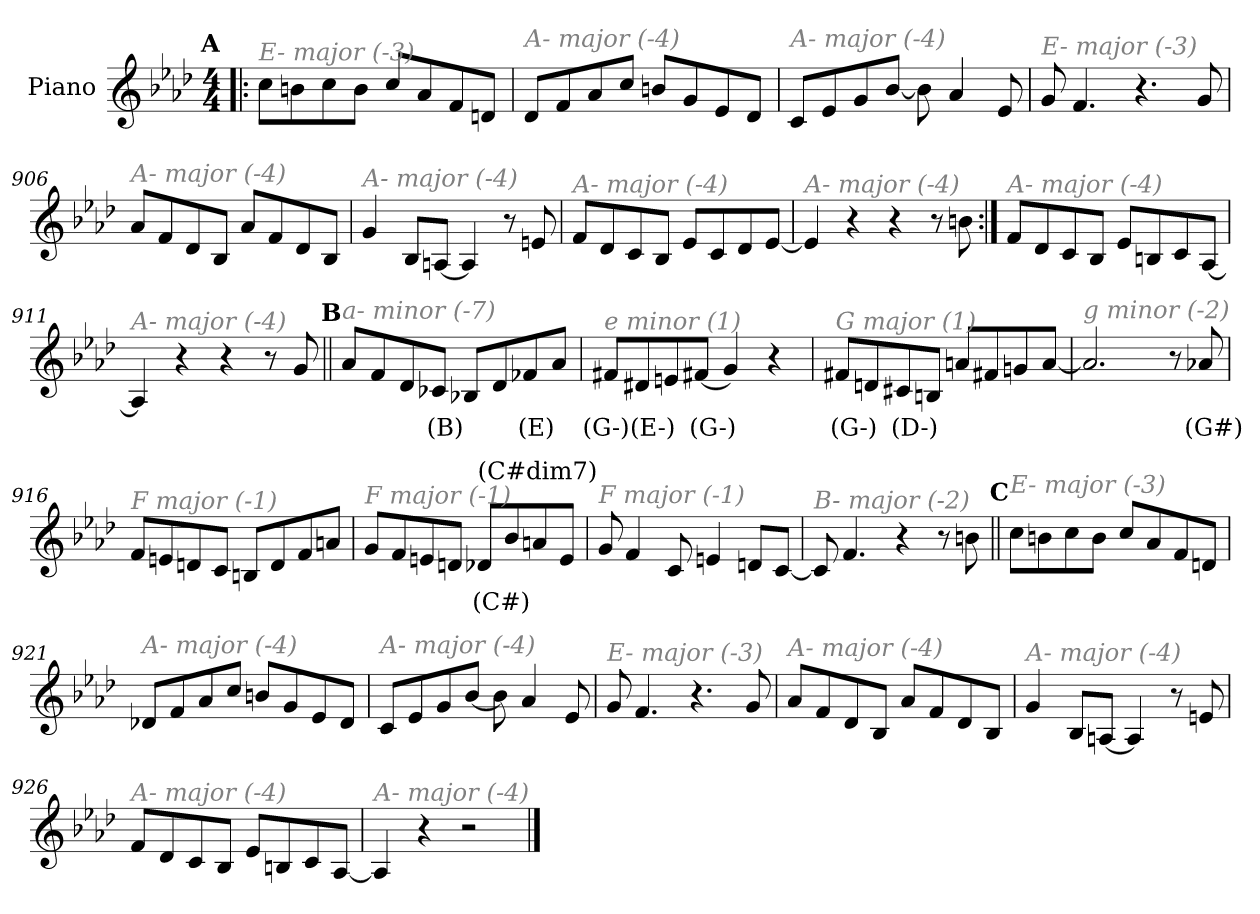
**kern	**text
*part1	*part1
*staff1	*staff1
*I"Piano	*
*I'Pno.	*
*clefG2	*
*k[b-e-a-d-]	*
*M4/4	*
*MM220	*
!!LO:REH:place=s1:a:enc=none:fs=14:t=A
=1!|:	=1!|:
!LO:TX:i:color=#808080:t=E- major (-3)	!
8cc\L	.
8bn\	.
8cc\	.
8b\J	.
8cc/L	.
8a-/	.
8f/	.
8dn/J	.
=903	=903
!LO:TX:i:color=#808080:t=A- major (-4)	!
8d-/L	.
8f/	.
8a-/	.
8cc/J	.
8bn/L	.
8g/	.
8e-/	.
8d-/J	.
=904	=904
!LO:TX:i:color=#808080:t=A- major (-4)	!
8c/L	.
8e-/	.
8g/	.
[8b-/J	.
8b-\]	.
4a-/	.
8e-/	.
!!LO:LB:g=z
=905	=905
!LO:TX:i:color=#808080:t=E- major (-3)	!
8g/	.
4.f/	.
4.r	.
8g/	.
=906	=906
!LO:TX:i:color=#808080:t=A- major (-4)	!
8a-/L	.
8f/	.
8d-/	.
8B-/J	.
8a-/L	.
8f/	.
8d-/	.
8B-/J	.
=907	=907
!LO:TX:i:color=#808080:t=A- major (-4)	!
4g/	.
8B-/L	.
[8An/J	.
4A/]	.
8r	.
8en/	.
!!LO:LB:g=z
=908	=908
!LO:TX:i:color=#808080:t=A- major (-4)	!
8f/L	.
8d-/	.
8c/	.
8B-/J	.
8e-/L	.
8c/	.
8d-/	.
[8e-/J	.
=909	=909
!LO:TX:i:color=#808080:t=A- major (-4)	!
4e-/]	.
4r	.
4r	.
8r	.
8bn\	.
=910:|!	=910:|!
!LO:TX:i:color=#808080:t=A- major (-4)	!
8f/L	.
8d-/	.
8c/	.
8B-/J	.
8e-/L	.
8Bn/	.
8c/	.
[8A-/J	.
=911	=911
!LO:TX:i:color=#808080:t=A- major (-4)	!
4A-/]	.
4r	.
4r	.
8r	.
8g/	.
!!LO:LB:g=z
!!LO:REH:place=s1:a:enc=none:fs=14:t=B
=912||	=912||
!LO:TX:i:color=#808080:t=a- minor (-7)	!
8a-/L	.
8f/	.
8d-/	.
8c-Xi/J	(B)
8B-X/L	.
8d-/	.
8f-Xi/	(E)
8a-/J	.
=913	=913
!LO:TX:i:color=#808080:t=e minor (1)	!
8f#Xi/L	(G-)
8d#Xi/	(E-)
8en/	.
[8f#Xi/J	(G-)
4g-/]	.
4r	.
=914	=914
!LO:TX:i:color=#808080:t=G major (1)	!
8f#Xi/L	(G-)
8dn/	.
8c#Xi/	(D-)
8Bn/J	.
8an/L	.
8f#X/	.
8gn/	.
[8a/J	.
=915	=915
!LO:TX:i:color=#808080:t=g minor (-2)	!
2.a/]	.
8r	.
8a-Xi/	(G#)
!!LO:LB:g=z
=916	=916
!LO:TX:i:color=#808080:t=F major (-1)	!
8f/L	.
8en/	.
8dn/	.
8c/J	.
8Bn/L	.
8d/	.
8f/	.
8an/J	.
=917	=917
!LO:TX:i:color=#808080:t=F major (-1)	!
8g/L	.
8f/	.
8en/	.
8dn/J	.
!LO:TX:a:t=(C#dim7)	!
8d-Xi/L	(C#)
8b-/	.
8an/	.
8e/J	.
=918	=918
!LO:TX:i:color=#808080:t=F major (-1)	!
8g/	.
4f/	.
8c/	.
4en/	.
8dn/L	.
[8c/J	.
=919	=919
!LO:TX:i:color=#808080:t=B- major (-2)	!
8c/]	.
4.f/	.
4r	.
8r	.
8bn\	.
!!LO:LB:g=z
!!LO:REH:place=s1:a:enc=none:fs=14:t=C
=920||	=920||
!LO:TX:i:color=#808080:t=E- major (-3)	!
8cc\L	.
8bn\	.
8cc\	.
8b\J	.
8cc/L	.
8a-/	.
8f/	.
8dn/J	.
=921	=921
!LO:TX:i:color=#808080:t=A- major (-4)	!
8d-X/L	.
8f/	.
8a-/	.
8cc/J	.
8bn/L	.
8g/	.
8e-/	.
8d-/J	.
=922	=922
!LO:TX:i:color=#808080:t=A- major (-4)	!
8c/L	.
8e-/	.
8g/	.
[8b-/J	.
8b-\]	.
4a-/	.
8e-/	.
=923	=923
!LO:TX:i:color=#808080:t=E- major (-3)	!
8g/	.
4.f/	.
4.r	.
8g/	.
!!LO:LB:g=z
=924	=924
!LO:TX:i:color=#808080:t=A- major (-4)	!
8a-/L	.
8f/	.
8d-/	.
8B-/J	.
8a-/L	.
8f/	.
8d-/	.
8B-/J	.
=925	=925
!LO:TX:i:color=#808080:t=A- major (-4)	!
4g/	.
8B-/L	.
[8An/J	.
4A/]	.
8r	.
8en/	.
=926	=926
!LO:TX:i:color=#808080:t=A- major (-4)	!
8f/L	.
8d-/	.
8c/	.
8B-/J	.
8e-/L	.
8Bn/	.
8c/	.
[8A-/J	.
=927	=927
!LO:TX:i:color=#808080:t=A- major (-4)	!
4A-/]	.
4r	.
2r	.
==	==
*-	*-
